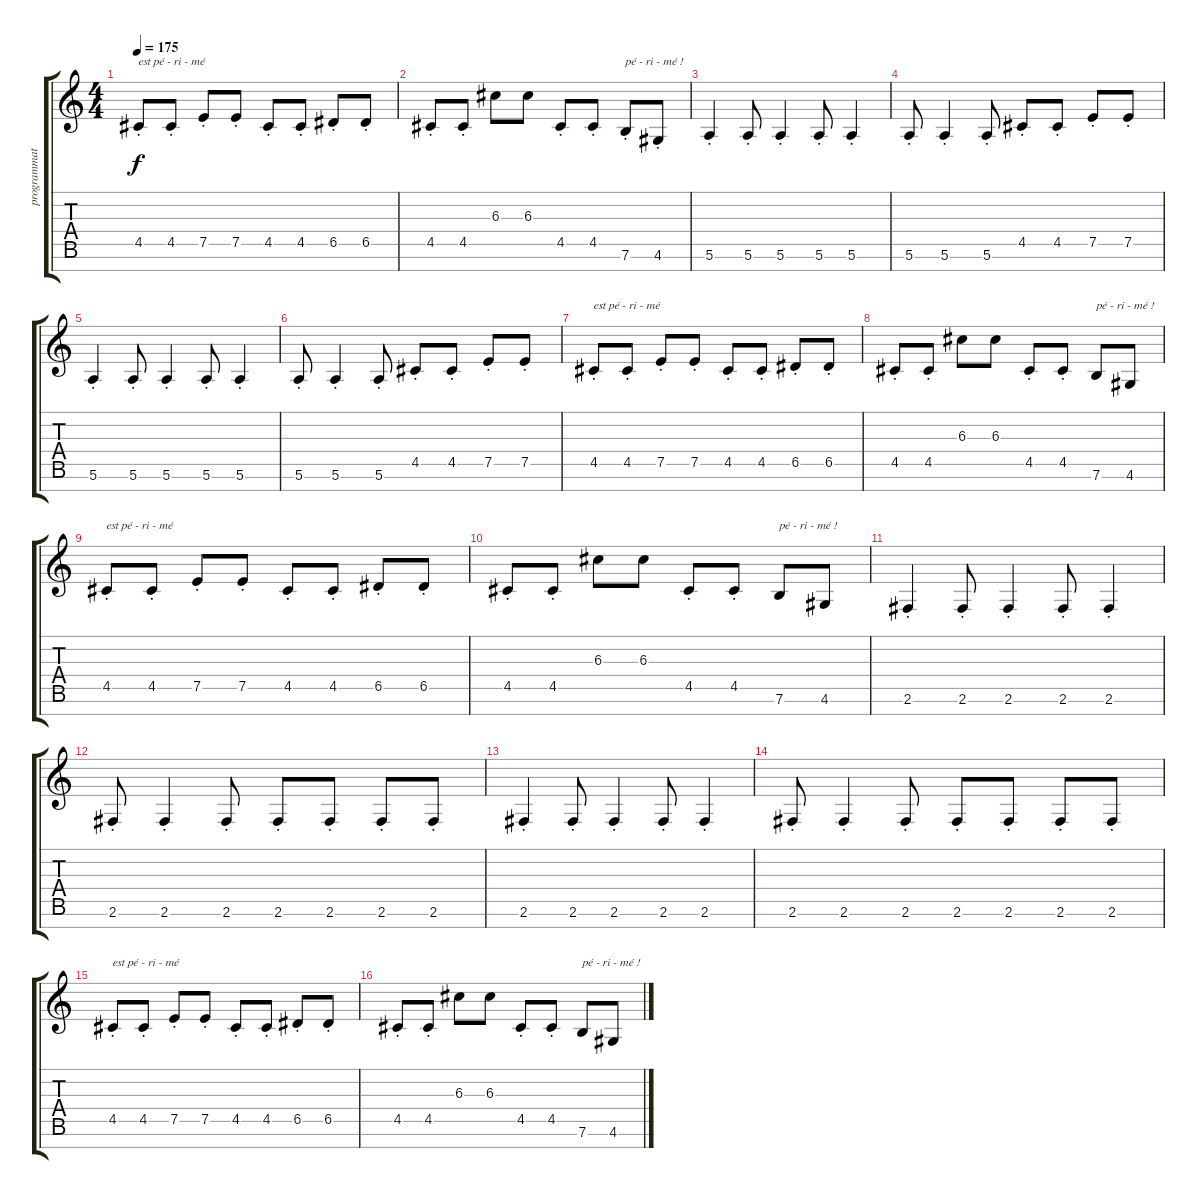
\track ("programmation" "programmat") {instrument synthbass2}
\staff {score tabs}
\tuning (E4 B3 G3 D3 A2 E2 B1) {hide}
\ts (4 4)
\tempo 175
\clef g2
\ks c
4.5{st}.8{txt "est pé - ri - mé" dy f} 4.5{st}.8 7.5{st}.8 7.5{st}.8 4.5{st}.8 4.5{st}.8 6.5{st}.8 6.5{st}.8 |
4.5{st}.8 4.5{st}.8 6.3.8 6.3.8 4.5{st}.8 4.5{st}.8 7.6{st}.8{txt "pé - ri - mé !"} 4.6{st}.8 |
5.6{st}.4 5.6{st}.8 5.6{st}.4 5.6{st}.8 5.6{st}.4 |
5.6{st}.8 5.6{st}.4 5.6{st}.8 4.5{st}.8 4.5{st}.8 7.5{st}.8 7.5{st}.8 |
5.6{st}.4 5.6{st}.8 5.6{st}.4 5.6{st}.8 5.6{st}.4 |
5.6{st}.8 5.6{st}.4 5.6{st}.8 4.5{st}.8 4.5{st}.8 7.5{st}.8 7.5{st}.8 |
4.5{st}.8{txt "est pé - ri - mé"} 4.5{st}.8 7.5{st}.8 7.5{st}.8 4.5{st}.8 4.5{st}.8 6.5{st}.8 6.5{st}.8 |
4.5{st}.8 4.5{st}.8 6.3.8 6.3.8 4.5{st}.8 4.5{st}.8 7.6.8{txt "pé - ri - mé !"} 4.6.8 |
4.5{st}.8{txt "est pé - ri - mé"} 4.5{st}.8 7.5{st}.8 7.5{st}.8 4.5{st}.8 4.5{st}.8 6.5{st}.8 6.5{st}.8 |
4.5{st}.8 4.5{st}.8 6.3.8 6.3.8 4.5{st}.8 4.5{st}.8 7.6.8{txt "pé - ri - mé !"} 4.6.8 |
2.6{st}.4 2.6{st}.8 2.6{st}.4 2.6{st}.8 2.6{st}.4 |
2.6{st}.8 2.6{st}.4 2.6{st}.8 2.6{st}.8 2.6{st}.8 2.6{st}.8 2.6{st}.8 |
2.6{st}.4 2.6{st}.8 2.6{st}.4 2.6{st}.8 2.6{st}.4 |
2.6{st}.8 2.6{st}.4 2.6{st}.8 2.6{st}.8 2.6{st}.8 2.6{st}.8 2.6{st}.8 |
4.5{st}.8{txt "est pé - ri - mé"} 4.5{st}.8 7.5{st}.8 7.5{st}.8 4.5{st}.8 4.5{st}.8 6.5{st}.8 6.5{st}.8 |
4.5{st}.8 4.5{st}.8 6.3.8 6.3.8 4.5{st}.8 4.5{st}.8 7.6.8{txt "pé - ri - mé !"} 4.6.8
